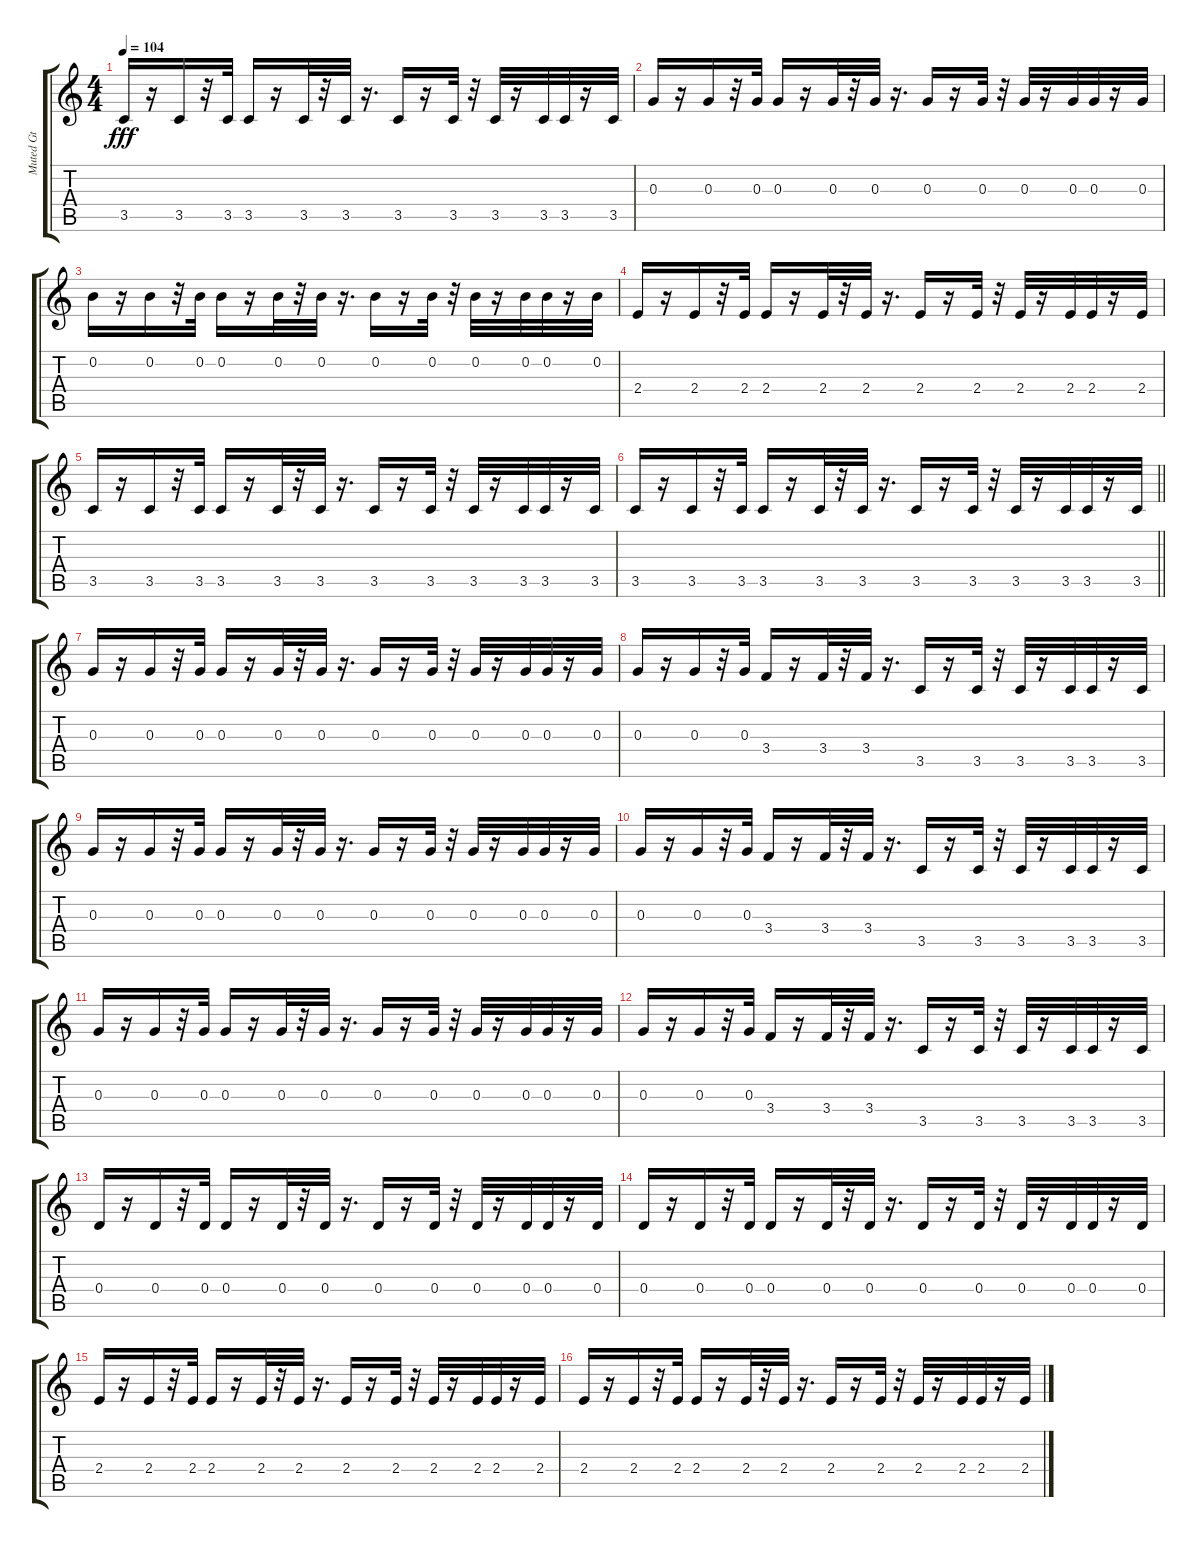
\track ("Muted Gt" "Muted Gt") {instrument electricguitarmuted}
\staff {score tabs}
\tuning (E4 B3 G3 D3 A2 E2) {hide}
\ts (4 4)
\tempo 104
\clef g2
\ks c
3.5.16{dy fff} r.16 3.5.16 r.32 3.5.32 3.5.16 r.16 3.5.32 r.32 3.5.32 r.16{d} 3.5.16 r.16 3.5.32 r.32 3.5.32 r.16 3.5.32 3.5.32 r.16 3.5.32 |
0.3.16 r.16 0.3.16 r.32 0.3.32 0.3.16 r.16 0.3.32 r.32 0.3.32 r.16{d} 0.3.16 r.16 0.3.32 r.32 0.3.32 r.16 0.3.32 0.3.32 r.16 0.3.32 |
0.2.16 r.16 0.2.16 r.32 0.2.32 0.2.16 r.16 0.2.32 r.32 0.2.32 r.16{d} 0.2.16 r.16 0.2.32 r.32 0.2.32 r.16 0.2.32 0.2.32 r.16 0.2.32 |
2.4.16 r.16 2.4.16 r.32 2.4.32 2.4.16 r.16 2.4.32 r.32 2.4.32 r.16{d} 2.4.16 r.16 2.4.32 r.32 2.4.32 r.16 2.4.32 2.4.32 r.16 2.4.32 |
3.5.16 r.16 3.5.16 r.32 3.5.32 3.5.16 r.16 3.5.32 r.32 3.5.32 r.16{d} 3.5.16 r.16 3.5.32 r.32 3.5.32 r.16 3.5.32 3.5.32 r.16 3.5.32 |
\barLineRight lightlight
3.5.16 r.16 3.5.16 r.32 3.5.32 3.5.16 r.16 3.5.32 r.32 3.5.32 r.16{d} 3.5.16 r.16 3.5.32 r.32 3.5.32 r.16 3.5.32 3.5.32 r.16 3.5.32 |
0.3.16 r.16 0.3.16 r.32 0.3.32 0.3.16 r.16 0.3.32 r.32 0.3.32 r.16{d} 0.3.16 r.16 0.3.32 r.32 0.3.32 r.16 0.3.32 0.3.32 r.16 0.3.32 |
0.3.16 r.16 0.3.16 r.32 0.3.32 3.4.16 r.16 3.4.32 r.32 3.4.32 r.16{d} 3.5.16 r.16 3.5.32 r.32 3.5.32 r.16 3.5.32 3.5.32 r.16 3.5.32 |
0.3.16 r.16 0.3.16 r.32 0.3.32 0.3.16 r.16 0.3.32 r.32 0.3.32 r.16{d} 0.3.16 r.16 0.3.32 r.32 0.3.32 r.16 0.3.32 0.3.32 r.16 0.3.32 |
0.3.16 r.16 0.3.16 r.32 0.3.32 3.4.16 r.16 3.4.32 r.32 3.4.32 r.16{d} 3.5.16 r.16 3.5.32 r.32 3.5.32 r.16 3.5.32 3.5.32 r.16 3.5.32 |
0.3.16 r.16 0.3.16 r.32 0.3.32 0.3.16 r.16 0.3.32 r.32 0.3.32 r.16{d} 0.3.16 r.16 0.3.32 r.32 0.3.32 r.16 0.3.32 0.3.32 r.16 0.3.32 |
0.3.16 r.16 0.3.16 r.32 0.3.32 3.4.16 r.16 3.4.32 r.32 3.4.32 r.16{d} 3.5.16 r.16 3.5.32 r.32 3.5.32 r.16 3.5.32 3.5.32 r.16 3.5.32 |
0.4.16 r.16 0.4.16 r.32 0.4.32 0.4.16 r.16 0.4.32 r.32 0.4.32 r.16{d} 0.4.16 r.16 0.4.32 r.32 0.4.32 r.16 0.4.32 0.4.32 r.16 0.4.32 |
0.4.16 r.16 0.4.16 r.32 0.4.32 0.4.16 r.16 0.4.32 r.32 0.4.32 r.16{d} 0.4.16 r.16 0.4.32 r.32 0.4.32 r.16 0.4.32 0.4.32 r.16 0.4.32 |
2.4.16 r.16 2.4.16 r.32 2.4.32 2.4.16 r.16 2.4.32 r.32 2.4.32 r.16{d} 2.4.16 r.16 2.4.32 r.32 2.4.32 r.16 2.4.32 2.4.32 r.16 2.4.32 |
2.4.16 r.16 2.4.16 r.32 2.4.32 2.4.16 r.16 2.4.32 r.32 2.4.32 r.16{d} 2.4.16 r.16 2.4.32 r.32 2.4.32 r.16 2.4.32 2.4.32 r.16 2.4.32
